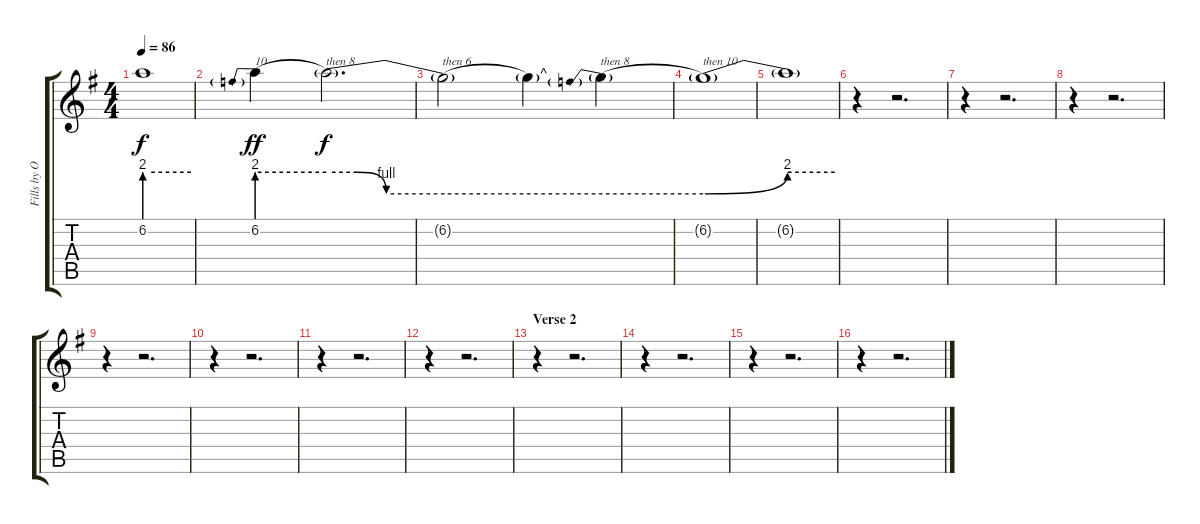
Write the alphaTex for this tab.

\track ("Fills by Other Guitars" "Fills by O") {instrument overdrivenguitar}
\staff {score tabs}
\tuning (E4 B3 G3 D3 A2 D2) {hide}
\ts (4 4)
\tempo 86
\clef g2
\ks g
6.2{be (hold 0 8 60 8) t}.1{dy f volume 13} |
6.2{be (prebend 0 8 60 8)}.4{txt "10" dy ff volume 12} 6.2{be (custom 0 8 15 8 30 4 60 4) t}.2{d txt "then 8" dy f} |
6.2{be (hold 0 4 60 4) t}.2{txt "then 6" volume 12} 6.2{t}.4 6.2{be (prebend 0 4 60 4) t}.4{txt "then 8" volume 10} |
6.2{be (bend 0 4 60 8) t}.1{txt "then 10" volume 10} |
6.2{be (hold 0 8 60 8) t}.1{volume 13} |
r.4 r.2{d} |
r.4 r.2{d} |
r.4 r.2{d} |
r.4 r.2{d} |
r.4 r.2{d} |
r.4 r.2{d} |
r.4 r.2{d} |
\section ("" "Verse 2")
r.4 r.2{d} |
r.4 r.2{d} |
r.4 r.2{d} |
r.4 r.2{d}
